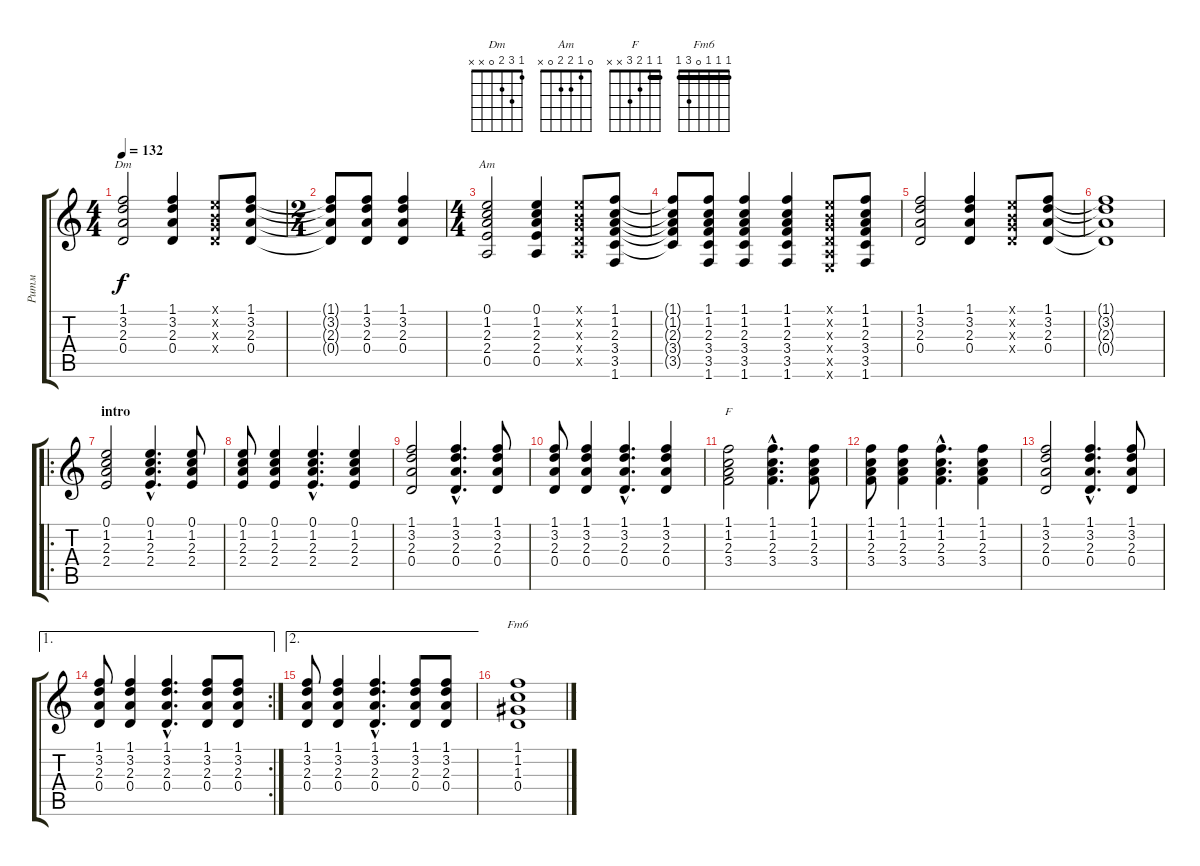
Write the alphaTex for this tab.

\track ("Ритм" "Ритм") {instrument acousticguitarnylon}
\staff {score tabs}
\tuning (E4 B3 G3 D3 A2 E2) {hide}
\chord ("Dm" 1 3 2 0 x x)
\chord ("Am" 0 1 2 2 0 x)
\chord ("F" 1 1 2 3 x x) {barre 1}
\chord ("Fm6" 1 1 1 0 3 1) {barre 1}
\ts (4 4)
\tempo 132
\clef g2
\ks c
(1.1 3.2 2.3 0.4).2{ch "Dm" dy f} (1.1 3.2 2.3 0.4).4 (0.1{x} 0.2{x} 0.3{x} 0.4{x}).8 (1.1 3.2 2.3 0.4).8 |
\ts (2 4)
(1.1{t} 3.2{t} 2.3{t} 0.4{t}).8 (1.1 3.2 2.3 0.4).8 (1.1 3.2 2.3 0.4).4 |
\ts (4 4)
(0.1 1.2 2.3 2.4 0.5).2{ch "Am"} (0.1 1.2 2.3 2.4 0.5).4 (0.1{x} 0.2{x} 0.3{x} 0.4{x} 0.5{x}).8 (1.1 1.2 2.3 3.4 3.5 1.6).8 |
(1.1{t} 1.2{t} 2.3{t} 3.4{t} 3.5{t}).8 (1.1 1.2 2.3 3.4 3.5 1.6).8 (1.1 1.2 2.3 3.4 3.5 1.6).4 (1.1 1.2 2.3 3.4 3.5 1.6).4 (0.1{x} 0.2{x} 0.3{x} 0.4{x} 0.5{x} 0.6{x}).8 (1.1 1.2 2.3 3.4 3.5 1.6).8 |
(1.1 3.2 2.3 0.4).2 (1.1 3.2 2.3 0.4).4 (0.1{x} 0.2{x} 0.3{x} 0.4{x}).8 (1.1 3.2 2.3 0.4).8 |
(1.1{t} 3.2{t} 2.3{t} 0.4{t}).1 |
\ro
\section ("" "intro")
(0.1 1.2 2.3 2.4).2 (0.1{hac} 1.2{hac} 2.3{hac} 2.4{hac}).4{d} (0.1 1.2 2.3 2.4).8 |
(0.1 1.2 2.3 2.4).8 (0.1 1.2 2.3 2.4).4 (0.1{hac} 1.2{hac} 2.3{hac} 2.4{hac}).4{d} (0.1 1.2 2.3 2.4).4 |
(1.1 3.2 2.3 0.4).2 (1.1{hac} 3.2{hac} 2.3{hac} 0.4{hac}).4{d} (1.1 3.2 2.3 0.4).8 |
(1.1 3.2 2.3 0.4).8 (1.1 3.2 2.3 0.4).4 (1.1{hac} 3.2{hac} 2.3{hac} 0.4{hac}).4{d} (1.1 3.2 2.3 0.4).4 |
(1.1 1.2 2.3 3.4).2{ch "F"} (1.1{hac} 1.2{hac} 2.3{hac} 3.4{hac}).4{d} (1.1 1.2 2.3 3.4).8 |
(1.1 1.2 2.3 3.4).8 (1.1 1.2 2.3 3.4).4 (1.1{hac} 1.2{hac} 2.3{hac} 3.4{hac}).4{d} (1.1 1.2 2.3 3.4).4 |
(1.1 3.2 2.3 0.4).2 (1.1{hac} 3.2{hac} 2.3{hac} 0.4{hac}).4{d} (1.1 3.2 2.3 0.4).8 |
\ae 1
\rc 2
(1.1 3.2 2.3 0.4).8 (1.1 3.2 2.3 0.4).4 (1.1{hac} 3.2{hac} 2.3{hac} 0.4{hac}).4{d} (1.1 3.2 2.3 0.4).8 (1.1 3.2 2.3 0.4).8 |
\ae 2
(1.1 3.2 2.3 0.4).8 (1.1 3.2 2.3 0.4).4 (1.1{hac} 3.2{hac} 2.3{hac} 0.4{hac}).4{d} (1.1 3.2 2.3 0.4).8 (1.1 3.2 2.3 0.4).8 |
(1.1 1.2 1.3 0.4).1{ch "Fm6"}
